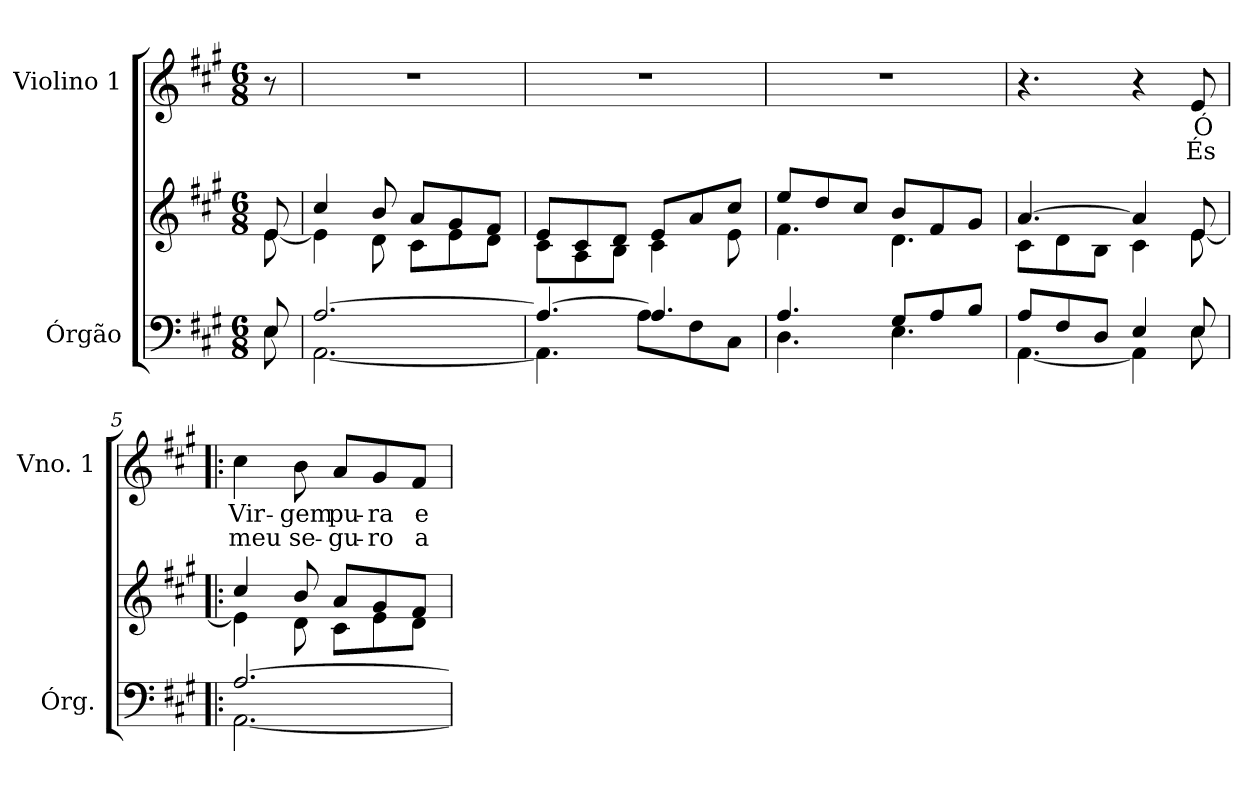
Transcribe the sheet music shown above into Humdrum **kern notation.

**kern	**kern	**kern	**text	**text
*part2	*part2	*part1	*part1	*part1
*staff3	*staff2	*staff1	*staff1	*staff1
*I"Órgão	*	*I"Violino 1	*	*
*I'Órg.	*	*I'Vno. 1	*	*
!!LO:PB:g=z
*clefF4	*clefG2	*clefG2	*	*
*k[f#c#g#]	*k[f#c#g#]	*k[f#c#g#]	*	*
*A:	*A:	*A:	*	*
*M6/8	*M6/8	*M6/8	*	*
*MM75	*MM75	*MM75	*	*
=	=	=	=	=
*^	*^	*	*	*
8Ei/	8Ei\	8ei/	[<8ei\	8r	.	.
=1	=1	=1	=1	=1	=1	=1
!	!	!	!	!LO:N:vis=1	!	!
[>2.Ai/	[<2.AAi\	4cc#i/	4ei\]	2.r	.	.
.	.	8bi/	8di\	.	.	.
.	.	8ai/L	8c#i\L	.	.	.
.	.	8g#i/	8ei\	.	.	.
.	.	8f#i/J	8di\J	.	.	.
=2	=2	=2	=2	=2	=2	=2
!	!	!	!	!LO:N:vis=1	!	!
4.Ai/_>	4.AAi\]	8ei/L	8c#i\L	2.r	.	.
.	.	8c#i/	8Ai\	.	.	.
.	.	8di/J	8Bi\J	.	.	.
4.Ai/]	8Ai\L	8ei/L	4c#i\	.	.	.
.	8F#i\	8ai/	.	.	.	.
.	8C#i\J	8cc#i/J	8ei\	.	.	.
=3	=3	=3	=3	=3	=3	=3
!	!	!	!	!LO:N:vis=1	!	!
4.Ai/	4.Di\	8eei/L	4.f#i\	2.r	.	.
.	.	8ddi/	.	.	.	.
.	.	8cc#i/J	.	.	.	.
8G#i/L	4.Ei\	8bi/L	4.di\	.	.	.
8Ai/	.	8f#i/	.	.	.	.
8Bi/J	.	8g#i/J	.	.	.	.
=4	=4	=4	=4	=4	=4	=4
8Ai/L	[<4.AAi\	[>4.ai/	8c#i\L	4.r	.	.
8F#i/	.	.	8di\	.	.	.
8Di/J	.	.	8Bi\J	.	.	.
4Ei/	4AAi\]	4ai/]	4c#i\	4r	.	.
!	!	!	!	!	!LO:LY:b:color=#000000	!LO:LY:b:color=#000000
8Ei/	8Ei\	8ei/	[<8ei\	8ei/	Ó	És
=5!|:	=5!|:	=5!|:	=5!|:	=5!|:	=5!|:	=5!|:
!	!	!	!	!	!LO:LY:b:color=#000000	!LO:LY:b:color=#000000
[>2.Ai/	[<2.AAi\	4cc#i/	4ei\]	4cc#i\	Vir-	meu
!	!	!	!	!	!LO:LY:b:color=#000000	!LO:LY:b:color=#000000
.	.	8bi/	8di\	8bi\	-gem	se-
!	!	!	!	!	!LO:LY:b:color=#000000	!LO:LY:b:color=#000000
.	.	8ai/L	8c#i\L	8ai/L	pu-	-gu-
!	!	!	!	!	!LO:LY:b:color=#000000	!LO:LY:b:color=#000000
.	.	8g#i/	8ei\	8g#i/	-ra	-ro
!	!	!	!	!	!LO:LY:b:color=#000000	!LO:LY:b:color=#000000
.	.	8f#i/J	8di\J	8f#i/J	e	a-
*v	*v	*	*	*	*	*
*	*v	*v	*	*	*
=	=	=	=	=
*-	*-	*-	*-	*-
